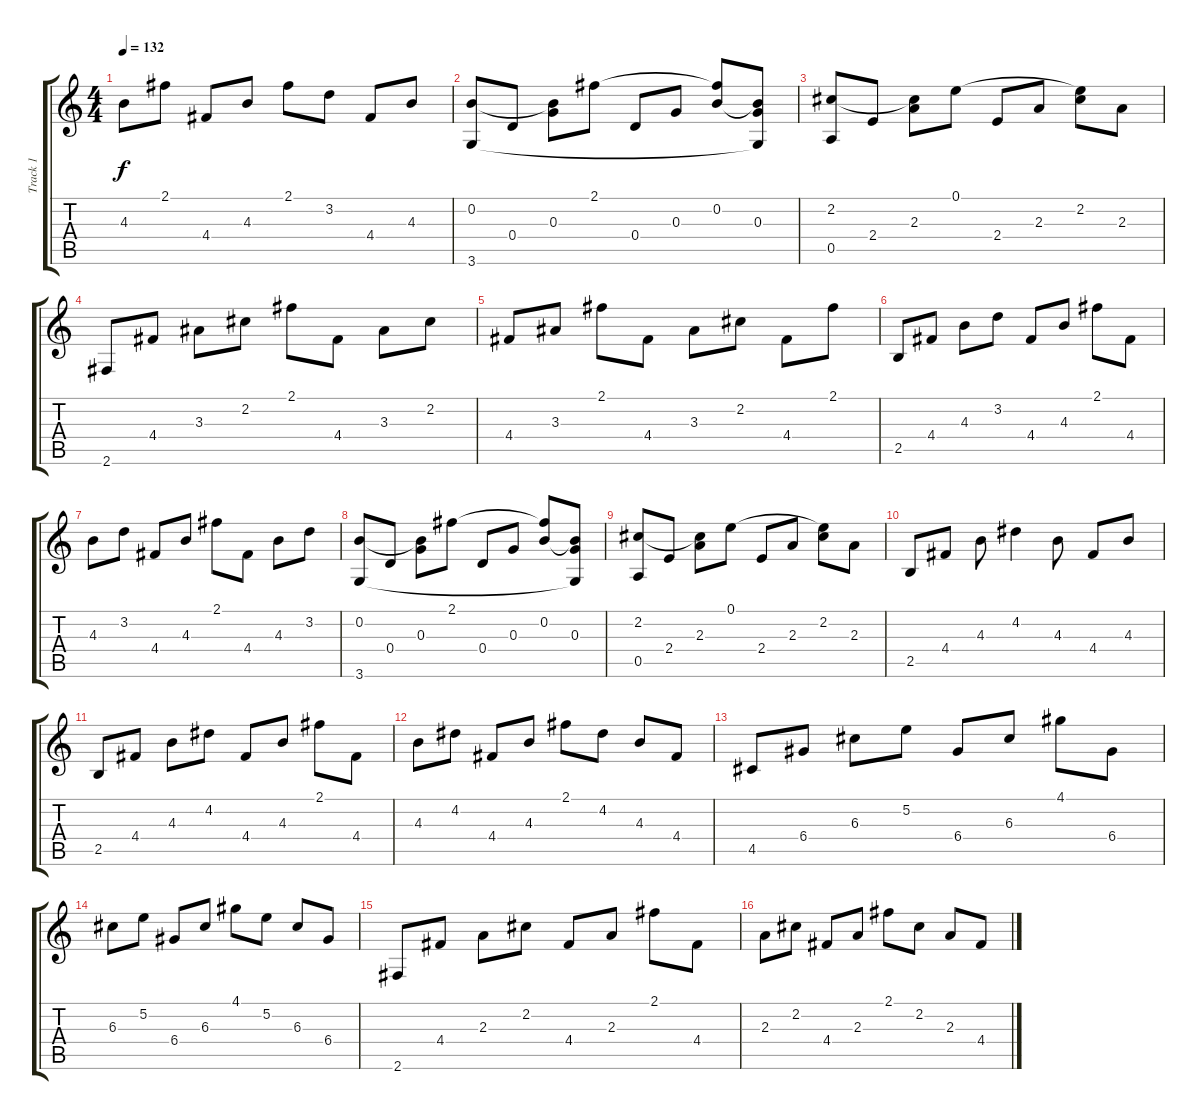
\track ("Track 1" "Track 1") {instrument acousticguitarnylon}
\staff {score tabs}
\tuning (E4 B3 G3 D3 A2 E2) {hide}
\ts (4 4)
\tempo 132
\clef g2
\ks c
4.3.8{dy f} 2.1.8 4.4.8 4.3.8 2.1.8 3.2.8 4.4.8 4.3.8 |
(0.2 3.6).8 0.4.8 (0.2{t} 0.3).8 2.1.8 0.4.8 0.3.8 (2.1{t} 0.2).8 (0.2{t} 0.3 3.6{t}).8 |
(2.2 0.5).8 2.4.8 (2.2{t} 2.3).8 0.1.8 2.4.8 2.3.8 (0.1{t} 2.2).8 2.3.8 |
2.6.8 4.4.8 3.3.8 2.2.8 2.1.8 4.4.8 3.3.8 2.2.8 |
4.4.8 3.3.8 2.1.8 4.4.8 3.3.8 2.2.8 4.4.8 2.1.8 |
2.5.8 4.4.8 4.3.8 3.2.8 4.4.8 4.3.8 2.1.8 4.4.8 |
4.3.8 3.2.8 4.4.8 4.3.8 2.1.8 4.4.8 4.3.8 3.2.8 |
(0.2 3.6).8 0.4.8 (0.2{t} 0.3).8 2.1.8 0.4.8 0.3.8 (2.1{t} 0.2).8 (0.2{t} 0.3 3.6{t}).8 |
(2.2 0.5).8 2.4.8 (2.2{t} 2.3).8 0.1.8 2.4.8 2.3.8 (0.1{t} 2.2).8 2.3.8 |
2.5.8 4.4.8 4.3.8 4.2.4 4.3.8 4.4.8 4.3.8 |
2.5.8 4.4.8 4.3.8 4.2.8 4.4.8 4.3.8 2.1.8 4.4.8 |
4.3.8 4.2.8 4.4.8 4.3.8 2.1.8 4.2.8 4.3.8 4.4.8 |
4.5.8{volume 11} 6.4.8 6.3.8 5.2.8 6.4.8 6.3.8 4.1.8 6.4.8 |
6.3.8 5.2.8 6.4.8 6.3.8 4.1.8 5.2.8 6.3.8 6.4.8 |
2.6.8 4.4.8 2.3.8 2.2.8 4.4.8 2.3.8 2.1.8 4.4.8 |
2.3.8 2.2.8 4.4.8 2.3.8 2.1.8 2.2.8 2.3.8 4.4.8
